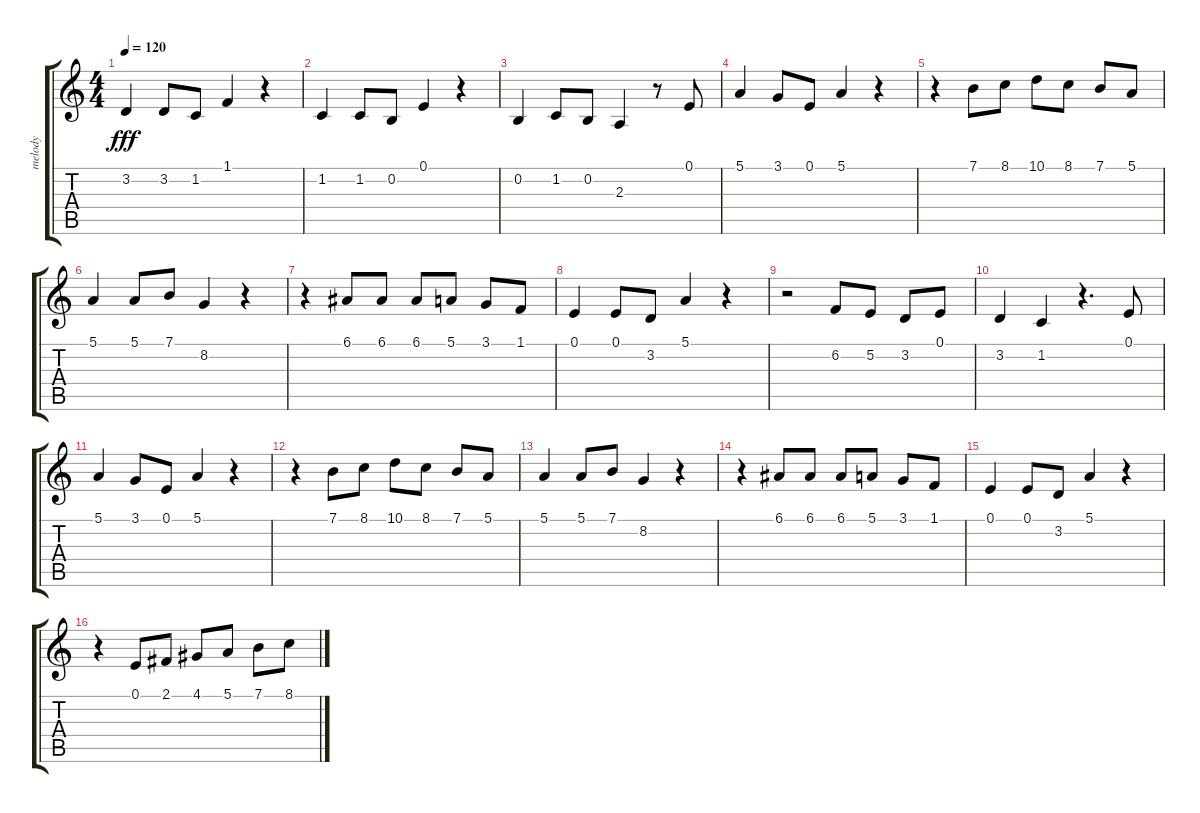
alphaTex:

\track ("melody" "melody") {instrument acousticgrandpiano}
\staff {score tabs}
\tuning (E4 B3 G3 D3 A2 E2) {hide}
\ts (4 4)
\tempo 120
\clef g2
\ks c
3.2.4{dy fff} 3.2.8 1.2.8 1.1.4 r.4 |
1.2.4 1.2.8 0.2.8 0.1.4 r.4 |
0.2.4 1.2.8 0.2.8 2.3.4 r.8 0.1.8 |
5.1.4 3.1.8 0.1.8 5.1.4 r.4 |
r.4 7.1.8 8.1.8 10.1.8 8.1.8 7.1.8 5.1.8 |
5.1.4 5.1.8 7.1.8 8.2.4 r.4 |
r.4 6.1.8 6.1.8 6.1.8 5.1.8 3.1.8 1.1.8 |
0.1.4 0.1.8 3.2.8 5.1.4 r.4 |
r.2 6.2.8 5.2.8 3.2.8 0.1.8 |
3.2.4 1.2.4 r.4{d} 0.1.8 |
5.1.4 3.1.8 0.1.8 5.1.4 r.4 |
r.4 7.1.8 8.1.8 10.1.8 8.1.8 7.1.8 5.1.8 |
5.1.4 5.1.8 7.1.8 8.2.4 r.4 |
r.4 6.1.8 6.1.8 6.1.8 5.1.8 3.1.8 1.1.8 |
0.1.4 0.1.8 3.2.8 5.1.4 r.4 |
r.4 0.1.8 2.1.8 4.1.8 5.1.8 7.1.8 8.1.8
